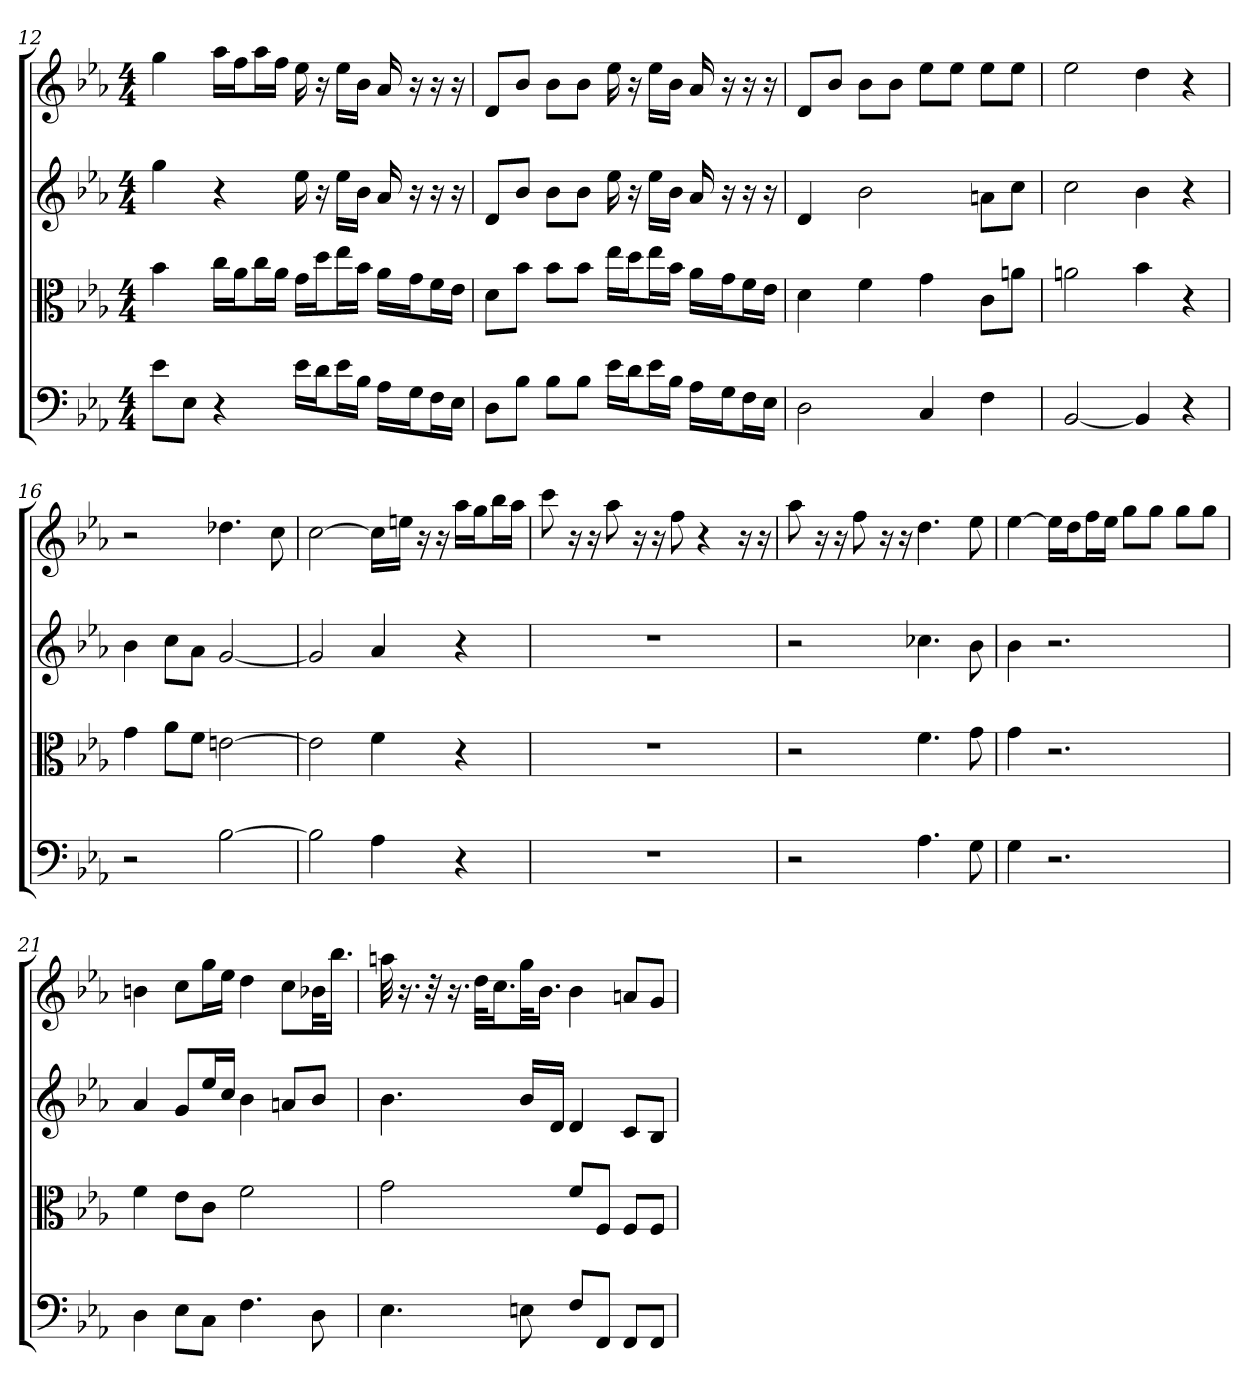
**kern	**kern	**kern	**kern
*part4	*part3	*part2	*part1
*staff4	*staff3	*staff2	*staff1
*clefF4	*clefC3	*clefG2	*clefG2
*k[b-e-a-]	*k[b-e-a-]	*k[b-e-a-]	*k[b-e-a-]
*E-:	*E-:	*E-:	*E-:
*M4/4	*M4/4	*M4/4	*M4/4
=12	=12	=12	=12
8e-\L	4b-	4gg	4gg
8E-\J	.	.	.
4r	16cc\LL	4r	16aa-\LL
.	16a-\J	.	16ff\J
.	16cc\L	.	16aa-\L
.	16a-\JJ	.	16ff\JJ
16e-\LL	16g\LL	16ee-	16ee-
16d\J	16dd\J	16r	16r
16e-\L	16ee-\L	16ee-\LL	16ee-\LL
16B-\JJ	16b-\JJ	16b-\JJ	16b-\JJ
16A-\LL	16a-\LL	16a-	16a-
16G\J	16g\J	16r	16r
16F\L	16f\L	16r	16r
16E-\JJ	16e-\JJ	16r	16r
=13	=13	=13	=13
8D\L	8d\L	8d/L	8d/L
8B-\J	8b-\J	8b-/J	8b-/J
8B-\L	8b-\L	8b-\L	8b-\L
8B-\J	8b-\J	8b-\J	8b-\J
16e-\LL	16ee-\LL	16ee-	16ee-
16d\J	16dd\J	16r	16r
16e-\L	16ee-\L	16ee-\LL	16ee-\LL
16B-\JJ	16b-\JJ	16b-\JJ	16b-\JJ
16A-\LL	16a-\LL	16a-	16a-
16G\J	16g\J	16r	16r
16F\L	16f\L	16r	16r
16E-\JJ	16e-\JJ	16r	16r
=14	=14	=14	=14
2D	4d	4d	8d/L
.	.	.	8b-/J
.	4f	2b-	8b-\L
.	.	.	8b-\J
4C	4g	.	8ee-\L
.	.	.	8ee-\J
4F	8c\L	8an\L	8ee-\L
.	8an\J	8cc\J	8ee-\J
=15	=15	=15	=15
[2BB-	2an	2cc	2ee-
4BB-]	4b-	4b-	4dd
4r	4r	4r	4r
=16	=16	=16	=16
2r	4g	4b-	2r
.	8a-\L	8cc\L	.
.	8f\J	8a-\J	.
[2B-	[2en	[2g	4.dd-X
.	.	.	8cc
=17	=17	=17	=17
2B-]	2e]	2g]	[2cc
4A-	4f	4a-	16cc\LL]
.	.	.	16een\JJ
.	.	.	16r
.	.	.	16r
4r	4r	4r	16aa-\LL
.	.	.	16gg\J
.	.	.	16bb-\L
.	.	.	16aa-\JJ
=18	=18	=18	=18
1r	1r	1r	8ccc
.	.	.	16r
.	.	.	16r
.	.	.	8aa-
.	.	.	16r
.	.	.	16r
.	.	.	8ff
.	.	.	4r
.	.	.	16r
.	.	.	16r
=19	=19	=19	=19
2r	2r	2r	8aa-
.	.	.	16r
.	.	.	16r
.	.	.	8ff
.	.	.	16r
.	.	.	16r
4.A-	4.f	4.cc-X	4.dd
8G	8g	8b-	8ee-
=20	=20	=20	=20
4G	4g	4b-	[4ee-
2.r	2.r	2.r	16ee-\LL]
.	.	.	16dd\J
.	.	.	16ff\L
.	.	.	16ee-\JJ
.	.	.	8gg\L
.	.	.	8gg\J
.	.	.	8gg\L
.	.	.	8gg\J
=21	=21	=21	=21
4D	4f	4a-	4bn
8E-\L	8e-\L	8g/L	8cc\L
8C\J	8c\J	16ee-/L	16gg\L
.	.	16cc/JJ	16ee-\JJ
4.F	2f	4b-	4dd
.	.	8an/L	8cc\L
8D	.	8b-/J	32b-X\KL
.	.	.	16.bb-\JJ
=22	=22	=22	=22
4.E-	2g	4.b-	32aan
.	.	.	16.r
.	.	.	32r
.	.	.	16.r
.	.	.	32dd\KLL
.	.	.	16.cc\J
8En	.	16b-/LL	32gg\KL
.	.	.	16.b-\JJ
.	.	16d/JJ	.
8F/L	8f/L	4d	4b-
8FF/J	8F/J	.	.
8FF/L	8F/L	8c/L	8an/L
8FF/J	8F/J	8B-/J	8g/J
=	=	=	=
*-	*-	*-	*-
